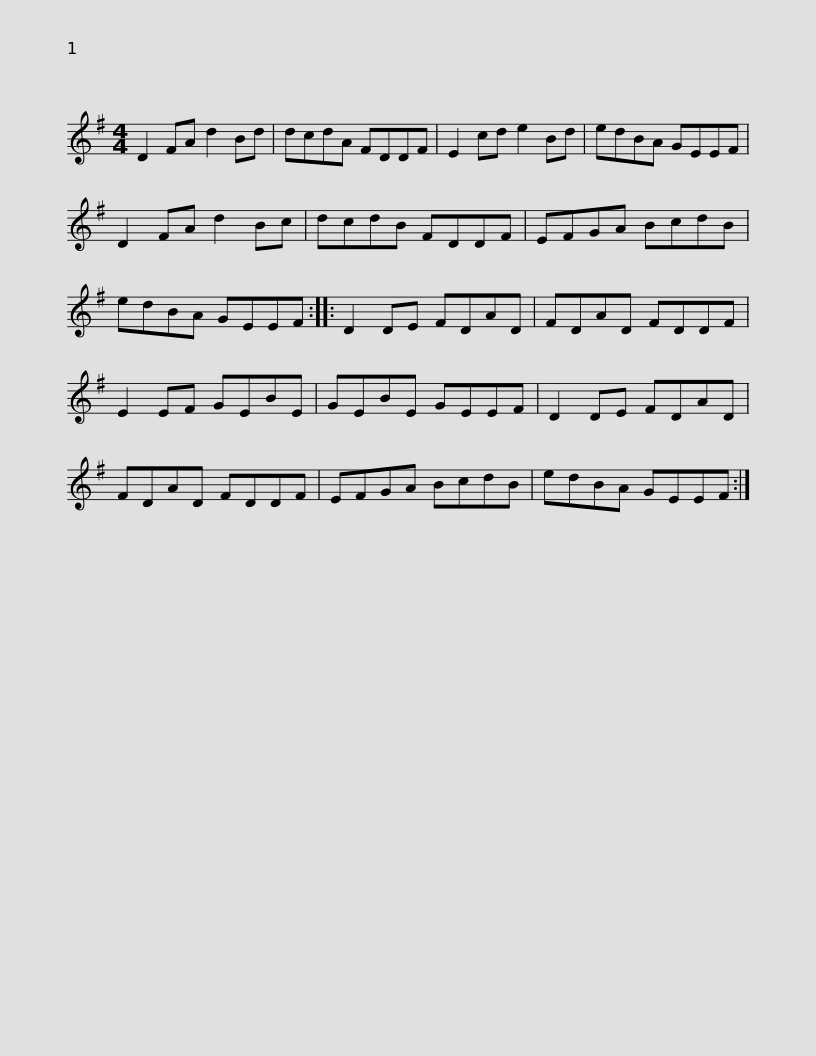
X:1
L:1/8
M:4/4
I:linebreak $
K:G
V:1 treble
V:1
 D2 FA d2 Bd | dcdA FDDF | E2 cd e2 Bd | edBA GEEF | D2 FA d2 Bc | %5
 dcdB FDDF |$ EFGA BcdB | edBA GEEF :: D2 DE FDAD | FDAD FDDF | %10
 E2 EF GEBE |$ GEBE GEEF | D2 DE FDAD | FDAD FDDF | EFGA BcdB | %15
 edBA GEEF :| %16
